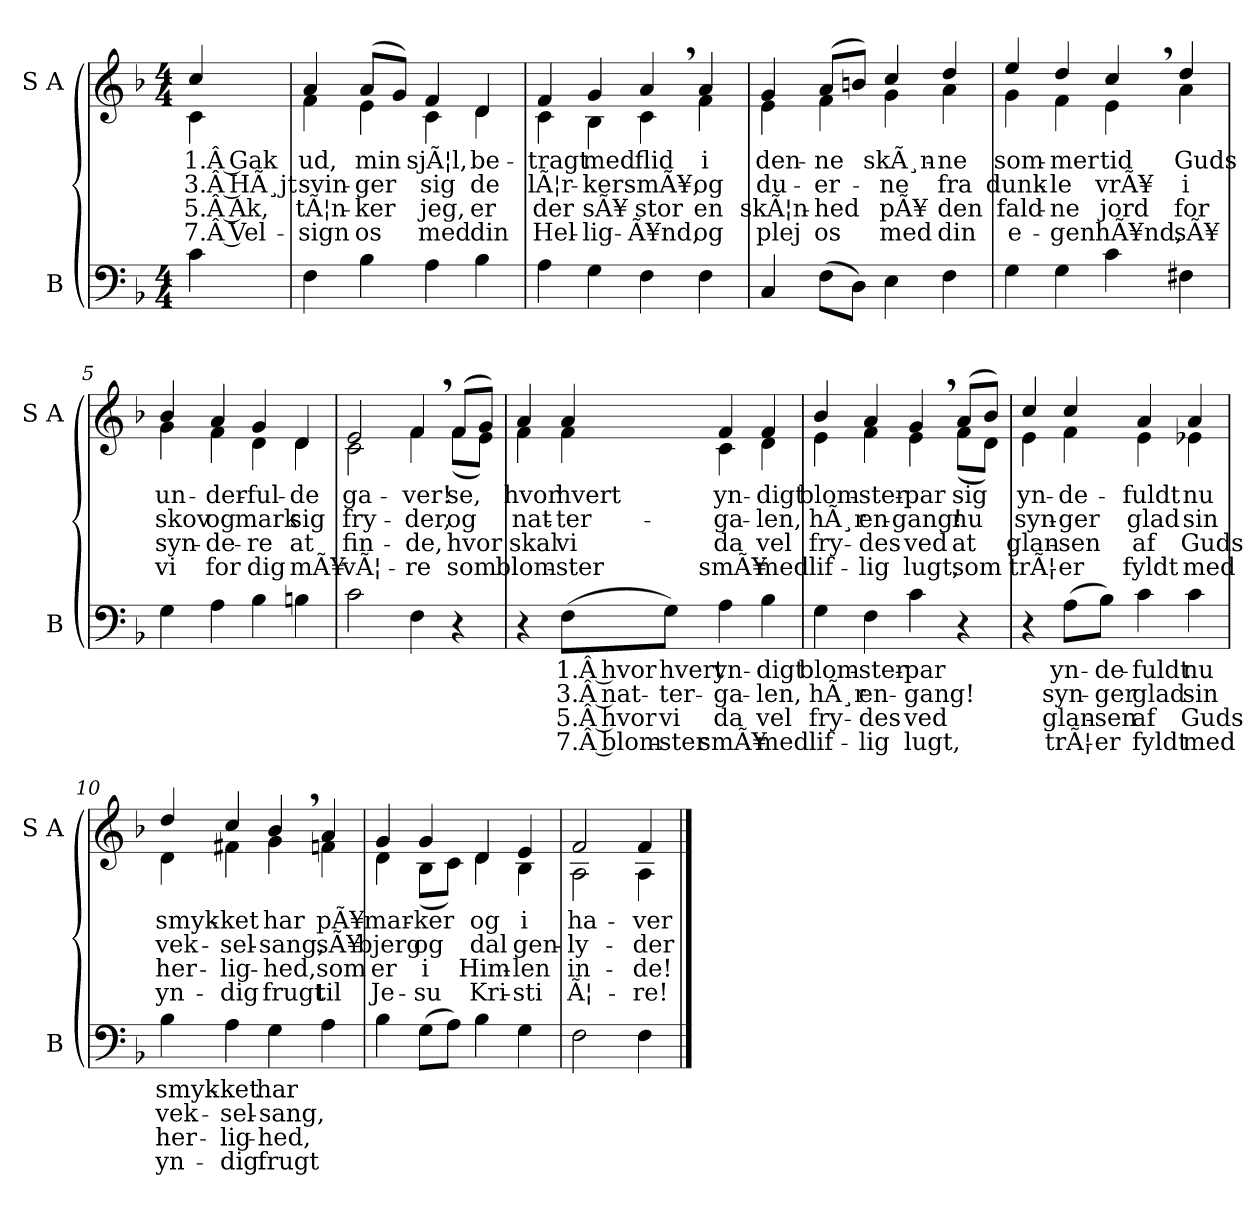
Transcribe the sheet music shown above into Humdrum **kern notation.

**kern	**text	**text	**text	**text	**kern	**text	**text	**text	**text
*part2	*part2	*part2	*part2	*part2	*part1	*part1	*part1	*part1	*part1
*staff2	*staff2	*staff2	*staff2	*staff2	*staff1	*staff1	*staff1	*staff1	*staff1
*I"B	*	*	*	*	*I"S A	*	*	*	*
*I'B	*	*	*	*	*I'S A	*	*	*	*
*clefF4	*	*	*	*	*clefG2	*	*	*	*
*k[b-]	*	*	*	*	*k[b-]	*	*	*	*
*M4/4	*	*	*	*	*M4/4	*	*	*	*
=	=	=	=	=	=	=	=	=	=
!	!	!	!	!	!	!LO:LY:b	!LO:LY:b	!LO:LY:b	!LO:LY:b
*	*	*	*	*	*^	*	*	*	*
4c\	.	.	.	.	4cc/	4c\	1.Â Gak	3.Â HÃ¸jt	5.Â Ak,	7.Â Vel-
=1	=1	=1	=1	=1	=1	=1	=1	=1	=1	=1
!	!	!	!	!	!	!	!LO:LY:b	!LO:LY:b	!LO:LY:b	!LO:LY:b
4F\	.	.	.	.	4a/	4f\	ud,	svin-	tÃ¦n-	-sign
!	!	!	!	!	!	!	!LO:LY:b	!LO:LY:b	!LO:LY:b	!LO:LY:b
4B-\	.	.	.	.	(8a/L	4e\	min	-ger	-ker	os
.	.	.	.	.	8g/J)	.	.	.	.	.
!	!	!	!	!	!	!	!LO:LY:b	!LO:LY:b	!LO:LY:b	!LO:LY:b
4A\	.	.	.	.	4f/	4c\	sjÃ¦l,	sig	jeg,	med
!	!	!	!	!	!	!	!LO:LY:b	!LO:LY:b	!LO:LY:b	!LO:LY:b
4B-\	.	.	.	.	4d/	4d\	be-	de	er	din
=2	=2	=2	=2	=2	=2	=2	=2	=2	=2	=2
!	!	!	!	!	!	!	!LO:LY:b	!LO:LY:b	!LO:LY:b	!LO:LY:b
4A\	.	.	.	.	4f/	4c\	-tragt	lÃ¦r-	der	Hel-
!	!	!	!	!	!	!	!LO:LY:b	!LO:LY:b	!LO:LY:b	!LO:LY:b
4G\	.	.	.	.	4g/	4B-\	med	-ker	sÃ¥	-lig-
!	!	!	!	!	!	!	!LO:LY:b	!LO:LY:b	!LO:LY:b	!LO:LY:b
4F\	.	.	.	.	4a,/	4c\	flid	smÃ¥,	stor	-Ã¥nd,
!	!	!	!	!	!	!	!LO:LY:b	!LO:LY:b	!LO:LY:b	!LO:LY:b
4F\	.	.	.	.	4a/	4f\	i	og	en	og
=3	=3	=3	=3	=3	=3	=3	=3	=3	=3	=3
!	!	!	!	!	!	!	!LO:LY:b	!LO:LY:b	!LO:LY:b	!LO:LY:b
4C/	.	.	.	.	4g/	4e\	den-	du-	skÃ¦n-	plej
!	!	!	!	!	!	!	!LO:LY:b	!LO:LY:b	!LO:LY:b	!LO:LY:b
(8F\L	.	.	.	.	(8a/L	4f\	-ne	-er-	-hed	os
8D\J)	.	.	.	.	8bn/J)	.	.	.	.	.
!	!	!	!	!	!	!	!LO:LY:b	!LO:LY:b	!LO:LY:b	!LO:LY:b
4E\	.	.	.	.	4cc/	4g\	skÃ¸n-	-ne	pÃ¥	med
!	!	!	!	!	!	!	!LO:LY:b	!LO:LY:b	!LO:LY:b	!LO:LY:b
4F\	.	.	.	.	4dd/	4a\	-ne	fra	den	din
=4	=4	=4	=4	=4	=4	=4	=4	=4	=4	=4
!	!	!	!	!	!	!	!LO:LY:b	!LO:LY:b	!LO:LY:b	!LO:LY:b
4G\	.	.	.	.	4ee/	4g\	som-	dunk-	fald-	e-
!	!	!	!	!	!	!	!LO:LY:b	!LO:LY:b	!LO:LY:b	!LO:LY:b
4G\	.	.	.	.	4dd/	4f\	-mer	-le	-ne	-gen
!	!	!	!	!	!	!	!LO:LY:b	!LO:LY:b	!LO:LY:b	!LO:LY:b
4c\	.	.	.	.	4cc,/	4e\	tid	vrÃ¥	jord	hÃ¥nd,
!	!	!	!	!	!	!	!LO:LY:b	!LO:LY:b	!LO:LY:b	!LO:LY:b
4F#X\	.	.	.	.	4dd/	4a\	Guds	i	for	sÃ¥
=5	=5	=5	=5	=5	=5	=5	=5	=5	=5	=5
!	!	!	!	!	!	!	!LO:LY:b	!LO:LY:b	!LO:LY:b	!LO:LY:b
4G\	.	.	.	.	4b-/	4g\	un-	skov	syn-	vi
!	!	!	!	!	!	!	!LO:LY:b	!LO:LY:b	!LO:LY:b	!LO:LY:b
4A\	.	.	.	.	4a/	4f\	-der-	og	-de-	for
!	!	!	!	!	!	!	!LO:LY:b	!LO:LY:b	!LO:LY:b	!LO:LY:b
4B-\	.	.	.	.	4g/	4d\	-ful-	mark	-re	dig
!	!	!	!	!	!	!	!LO:LY:b	!LO:LY:b	!LO:LY:b	!LO:LY:b
4Bn\	.	.	.	.	4d/	4d\	-de	sig	at	mÃ¥
!!LO:LB:g=z	!!
=6	=6	=6	=6	=6	=6	=6	=6	=6	=6	=6
!	!	!	!	!	!	!	!LO:LY:b	!LO:LY:b	!LO:LY:b	!LO:LY:b
2c\	.	.	.	.	2e/	2c\	ga-	fry-	fin-	vÃ¦-
!	!	!	!	!	!	!	!LO:LY:b	!LO:LY:b	!LO:LY:b	!LO:LY:b
4F\	.	.	.	.	4f,/	4f\	-ver!	-der,	-de,	-re
!	!	!	!	!	!	!	!LO:LY:b	!LO:LY:b	!LO:LY:b	!LO:LY:b
4r	.	.	.	.	(8f/L	(8f\L	se,	og	hvor	som
.	.	.	.	.	8g/J)	8e\J)	.	.	.	.
=7	=7	=7	=7	=7	=7	=7	=7	=7	=7	=7
!	!	!	!	!	!	!	!LO:LY:b	!LO:LY:b	!LO:LY:b	!LO:LY:b
4r	.	.	.	.	4a/	4f\	hvor	nat-	skal	blom-
!	!LO:LY:b	!LO:LY:b	!LO:LY:b	!LO:LY:b	!	!	!LO:LY:b	!LO:LY:b	!LO:LY:b	!LO:LY:b
(8F\L	1.Â hvor	3.Â nat-	5.Â hvor	7.Â blom-	4a/	4f\	hvert	-ter-	vi	-ster
!	!LO:LY:b	!LO:LY:b	!LO:LY:b	!LO:LY:b	!	!	!	!	!	!
8G\J)	hvert	-ter-	vi	-ster	.	.	.	.	.	.
!	!LO:LY:b	!LO:LY:b	!LO:LY:b	!LO:LY:b	!	!	!LO:LY:b	!LO:LY:b	!LO:LY:b	!LO:LY:b
4A\	yn-	-ga-	da	smÃ¥	4f/	4c\	yn-	-ga-	da	smÃ¥
!	!LO:LY:b	!LO:LY:b	!LO:LY:b	!LO:LY:b	!	!	!LO:LY:b	!LO:LY:b	!LO:LY:b	!LO:LY:b
4B-\	-digt	-len,	vel	med	4f/	4d\	-digt	-len,	vel	med
=8	=8	=8	=8	=8	=8	=8	=8	=8	=8	=8
!	!LO:LY:b	!LO:LY:b	!LO:LY:b	!LO:LY:b	!	!	!LO:LY:b	!LO:LY:b	!LO:LY:b	!LO:LY:b
4G\	blom-	hÃ¸r	fry-	lif-	4b-/	4e\	blom-	hÃ¸r	fry-	lif-
!	!LO:LY:b	!LO:LY:b	!LO:LY:b	!LO:LY:b	!	!	!LO:LY:b	!LO:LY:b	!LO:LY:b	!LO:LY:b
4F\	-ster-	en-	-des	-lig	4a/	4f\	-ster-	en-	-des	-lig
!	!LO:LY:b	!LO:LY:b	!LO:LY:b	!LO:LY:b	!	!	!LO:LY:b	!LO:LY:b	!LO:LY:b	!LO:LY:b
4c\	-par	-gang!	ved	lugt,	4g,/	4e\	-par	-gang!	ved	lugt,
!	!	!	!	!	!	!	!LO:LY:b	!LO:LY:b	!LO:LY:b	!LO:LY:b
4r	.	.	.	.	(8a/L	(8f\L	sig	nu	at	som
.	.	.	.	.	8b-/J)	8d\J)	.	.	.	.
=9	=9	=9	=9	=9	=9	=9	=9	=9	=9	=9
!	!	!	!	!	!	!	!LO:LY:b	!LO:LY:b	!LO:LY:b	!LO:LY:b
4r	.	.	.	.	4cc/	4e\	yn-	syn-	glan-	trÃ¦-
!	!LO:LY:b	!LO:LY:b	!LO:LY:b	!LO:LY:b	!	!	!LO:LY:b	!LO:LY:b	!LO:LY:b	!LO:LY:b
(8A\L	yn-	syn-	glan-	trÃ¦-	4cc/	4f\	-de-	-ger	-sen	-er
!	!LO:LY:b	!LO:LY:b	!LO:LY:b	!LO:LY:b	!	!	!	!	!	!
8B-\J)	-de-	-ger	-sen	-er	.	.	.	.	.	.
!	!LO:LY:b	!LO:LY:b	!LO:LY:b	!LO:LY:b	!	!	!LO:LY:b	!LO:LY:b	!LO:LY:b	!LO:LY:b
4c\	-fuldt	glad	af	fyldt	4a/	4e\	-fuldt	glad	af	fyldt
!	!LO:LY:b	!LO:LY:b	!LO:LY:b	!LO:LY:b	!	!	!LO:LY:b	!LO:LY:b	!LO:LY:b	!LO:LY:b
4c\	nu	sin	Guds	med	4a/	4e-X\	nu	sin	Guds	med
=10	=10	=10	=10	=10	=10	=10	=10	=10	=10	=10
!	!LO:LY:b	!LO:LY:b	!LO:LY:b	!LO:LY:b	!	!	!LO:LY:b	!LO:LY:b	!LO:LY:b	!LO:LY:b
4B-\	smyk-	vek-	her-	yn-	4dd/	4d\	smyk-	vek-	her-	yn-
!	!LO:LY:b	!LO:LY:b	!LO:LY:b	!LO:LY:b	!	!	!LO:LY:b	!LO:LY:b	!LO:LY:b	!LO:LY:b
4A\	-ket	-sel-	-lig-	-dig	4cc/	4f#X\	-ket	-sel-	-lig-	-dig
!	!LO:LY:b	!LO:LY:b	!LO:LY:b	!LO:LY:b	!	!	!LO:LY:b	!LO:LY:b	!LO:LY:b	!LO:LY:b
4G\	har	-sang,	-hed,	frugt	4b-,/	4g\	har	-sang,	-hed,	frugt
!	!	!	!	!	!	!	!LO:LY:b	!LO:LY:b	!LO:LY:b	!LO:LY:b
4A\	.	.	.	.	4a/	4fn\	pÃ¥	sÃ¥	som	til
!!LO:LB:g=z	!!
=11	=11	=11	=11	=11	=11	=11	=11	=11	=11	=11
!	!	!	!	!	!	!	!LO:LY:b	!LO:LY:b	!LO:LY:b	!LO:LY:b
4B-\	.	.	.	.	4g/	4d\	mar-	bjerg	er	Je-
!	!	!	!	!	!	!	!LO:LY:b	!LO:LY:b	!LO:LY:b	!LO:LY:b
(8G\L	.	.	.	.	4g/	(8B-\L	-ker	og	i	-su
8A\J)	.	.	.	.	.	8c\J)	.	.	.	.
!	!	!	!	!	!	!	!LO:LY:b	!LO:LY:b	!LO:LY:b	!LO:LY:b
4B-\	.	.	.	.	4d/	4d\	og	dal	Him-	Kri-
!	!	!	!	!	!	!	!LO:LY:b	!LO:LY:b	!LO:LY:b	!LO:LY:b
4G\	.	.	.	.	4e/	4B-\	i	gen-	-len	-sti
=12	=12	=12	=12	=12	=12	=12	=12	=12	=12	=12
!	!	!	!	!	!	!	!LO:LY:b	!LO:LY:b	!LO:LY:b	!LO:LY:b
2F\	.	.	.	.	2f/	2A\	ha-	-ly-	in-	Ã¦-
!	!	!	!	!	!	!	!LO:LY:b	!LO:LY:b	!LO:LY:b	!LO:LY:b
4F\	.	.	.	.	4f/	4A\	-ver	-der	-de!	-re!
*	*	*	*	*	*v	*v	*	*	*	*
==	==	==	==	==	==	==	==	==	==
*-	*-	*-	*-	*-	*-	*-	*-	*-	*-
